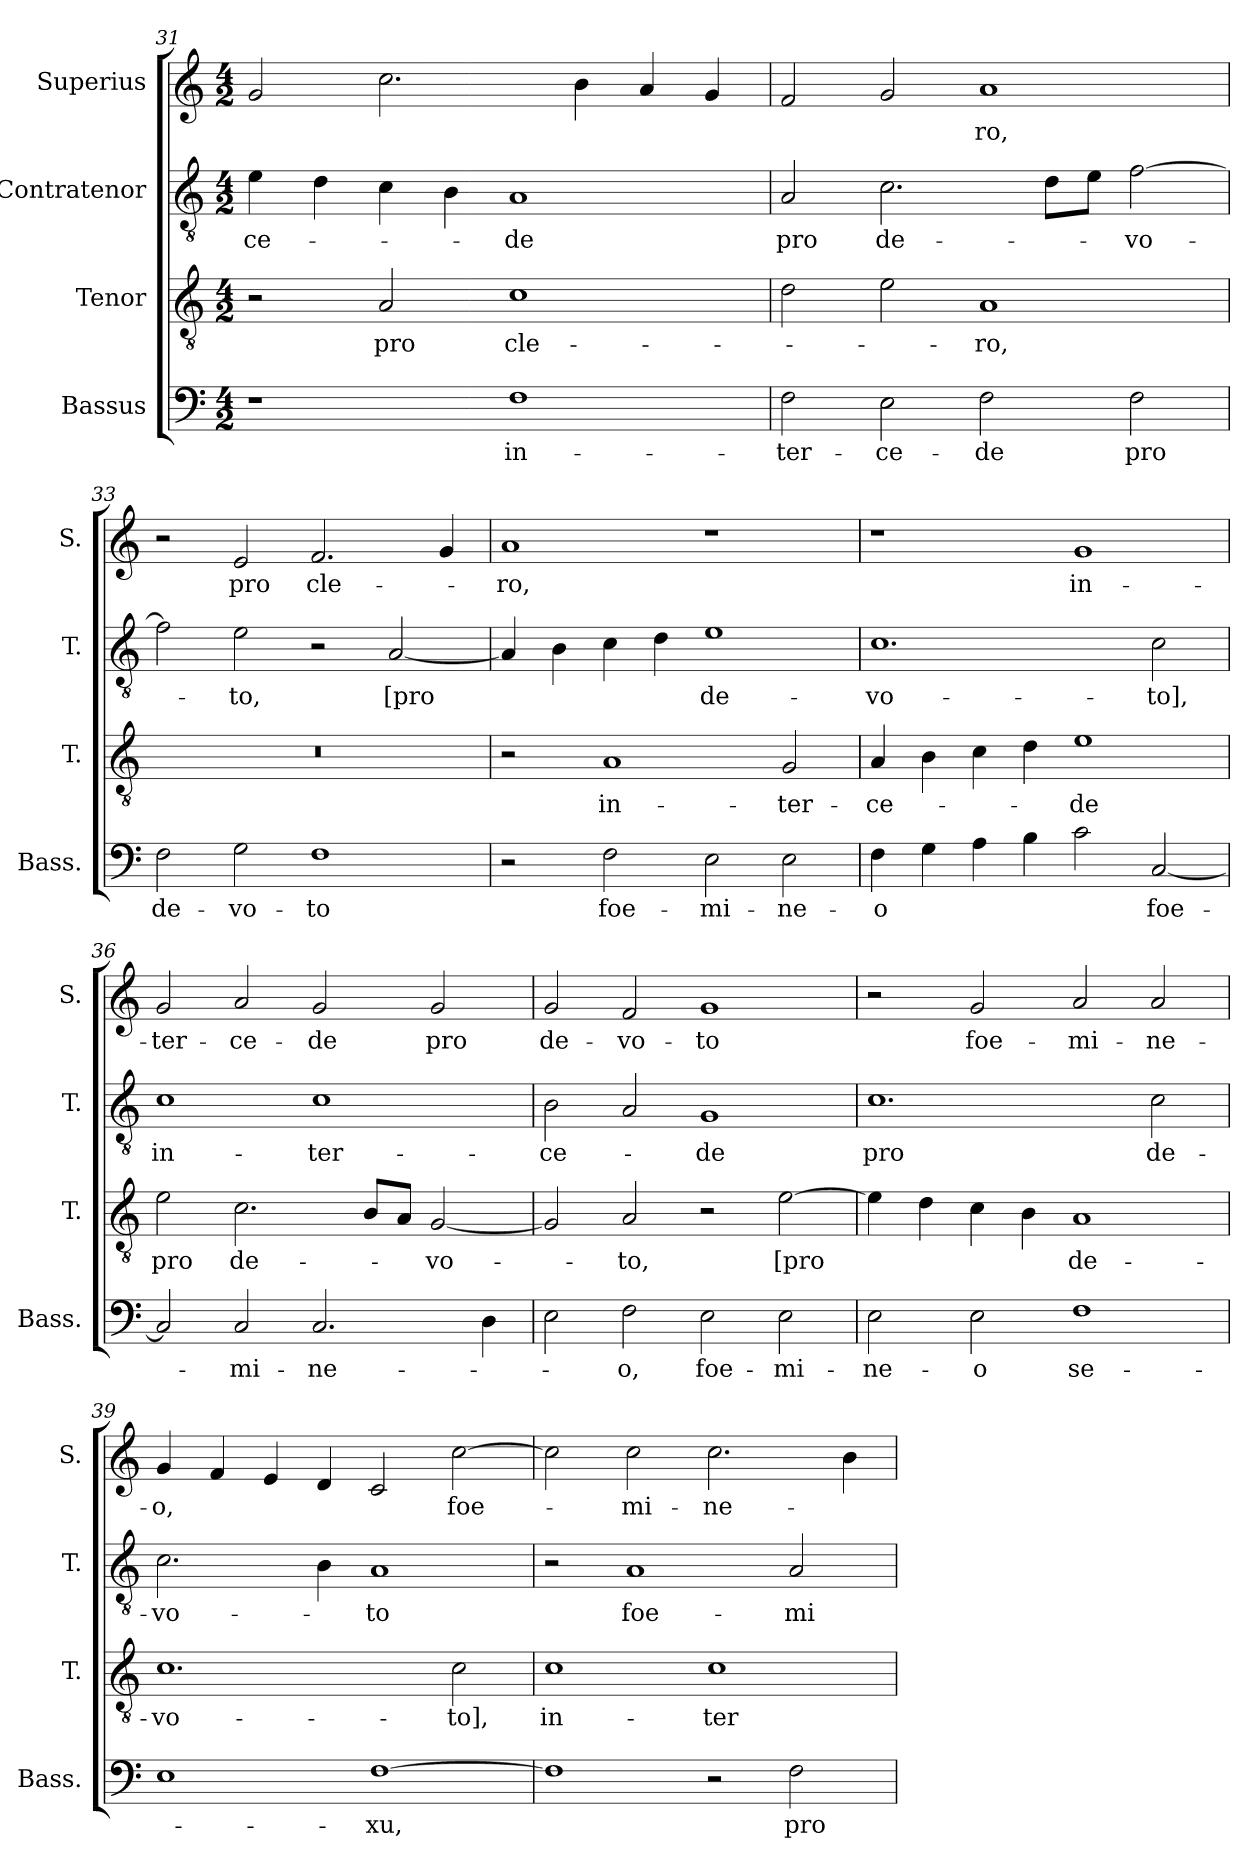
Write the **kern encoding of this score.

**kern	**text	**kern	**text	**kern	**text	**kern	**text
*part4	*part4	*part3	*part3	*part2	*part2	*part1	*part1
*staff4	*staff4	*staff3	*staff3	*staff2	*staff2	*staff1	*staff1
*I"Bassus	*	*I"Tenor	*	*I"Contratenor	*	*I"Superius	*
*I'Bass.	*	*I'T.	*	*I'T.	*	*I'S.	*
!!LO:PB:g=z
*clefF4	*	*clefGv2	*	*clefGv2	*	*clefG2	*
*k[]	*	*k[]	*	*k[]	*	*k[]	*
*C:	*	*C:	*	*C:	*	*C:	*
*M4/2	*	*M4/2	*	*M4/2	*	*M4/2	*
=31	=31	=31	=31	=31	=31	=31	=31
1r	.	2r	.	4e\	-ce-	2g/	.
.	.	.	.	4d\	.	.	.
.	.	2A/	pro	4c\	.	2.cc\	.
.	.	.	.	4B\	.	.	.
1F\	in-	1c\	cle-	1A/	-de	.	.
.	.	.	.	.	.	4b\	.
.	.	.	.	.	.	4a/	.
.	.	.	.	.	.	4g/	.
=32	=32	=32	=32	=32	=32	=32	=32
2F\	-ter-	2d\	.	2A/	pro	2f/	.
2E\	-ce-	2e\	.	2.c\	de-	2g/	.
2F\	-de	1A/	-ro,	.	.	1a/	-ro,
.	.	.	.	8d\L	.	.	.
.	.	.	.	8e\J	.	.	.
2F\	pro	.	.	[2f\	-vo-	.	.
=33	=33	=33	=33	=33	=33	=33	=33
2F\	de-	0r	.	2f\]	.	2r	.
2G\	-vo-	.	.	2e\	-to,	2e/	pro
1F\	-to	.	.	2r	.	2.f/	cle-
.	.	.	.	[2A/	[pro	.	.
.	.	.	.	.	.	4g/	.
!!LO:LB:g=z
=34	=34	=34	=34	=34	=34	=34	=34
2r	.	2r	.	4A/]	.	1a/	-ro,
.	.	.	.	4B\	.	.	.
2F\	foe-	1A/	in-	4c\	.	.	.
.	.	.	.	4d\	.	.	.
2E\	-mi-	.	.	1e\	de-	1r	.
2E\	-ne-	2G/	-ter-	.	.	.	.
=35	=35	=35	=35	=35	=35	=35	=35
4F\	-o	4A/	-ce-	1.c\	-vo-	1r	.
4G\	.	4B\	.	.	.	.	.
4A\	.	4c\	.	.	.	.	.
4B\	.	4d\	.	.	.	.	.
2c\	.	1e\	-de	.	.	1g/	in-
[2C/	foe-	.	.	2c\	-to],	.	.
=36	=36	=36	=36	=36	=36	=36	=36
2C/]	.	2e\	pro	1c\	in-	2g/	-ter-
2C/	-mi-	2.c\	de-	.	.	2a/	-ce-
2.C/	-ne-	.	.	1c\	-ter-	2g/	-de
.	.	8B/L	.	.	.	.	.
.	.	8A/J	.	.	.	.	.
.	.	[2G/	-vo-	.	.	2g/	pro
4D\	.	.	.	.	.	.	.
!!LO:PB:g=z
=37	=37	=37	=37	=37	=37	=37	=37
2E\	.	2G/]	.	2B\	-ce-	2g/	de-
2F\	-o,	2A/	-to,	2A/	.	2f/	-vo-
2E\	foe-	2r	.	1G/	-de	1g/	-to
2E\	-mi-	[2e\	[pro	.	.	.	.
=38	=38	=38	=38	=38	=38	=38	=38
2E\	-ne-	4e\]	.	1.c\	pro	2r	.
.	.	4d\	.	.	.	.	.
2E\	-o	4c\	.	.	.	2g/	foe-
.	.	4B\	.	.	.	.	.
1F\	se-	1A/	de-	.	.	2a/	-mi-
.	.	.	.	2c\	de-	2a/	-ne-
=39	=39	=39	=39	=39	=39	=39	=39
1E\	.	1.c\	-vo-	2.c\	-vo-	4g/	-o,
.	.	.	.	.	.	4f/	.
.	.	.	.	.	.	4e/	.
.	.	.	.	4B\	.	4d/	.
[1F\	-xu,	.	.	1A/	-to	2c/	.
.	.	2c\	-to],	.	.	[2cc\	foe-
!!LO:LB:g=z
=40	=40	=40	=40	=40	=40	=40	=40
1F\]	.	1c\	in-	2r	.	2cc\]	.
.	.	.	.	1A/	foe-	2cc\	-mi-
2r	.	1c\	-ter-	.	.	2.cc\	-ne-
2F\	pro	.	.	2A/	-mi-	.	.
.	.	.	.	.	.	4b\	.
=	=	=	=	=	=	=	=
*-	*-	*-	*-	*-	*-	*-	*-
